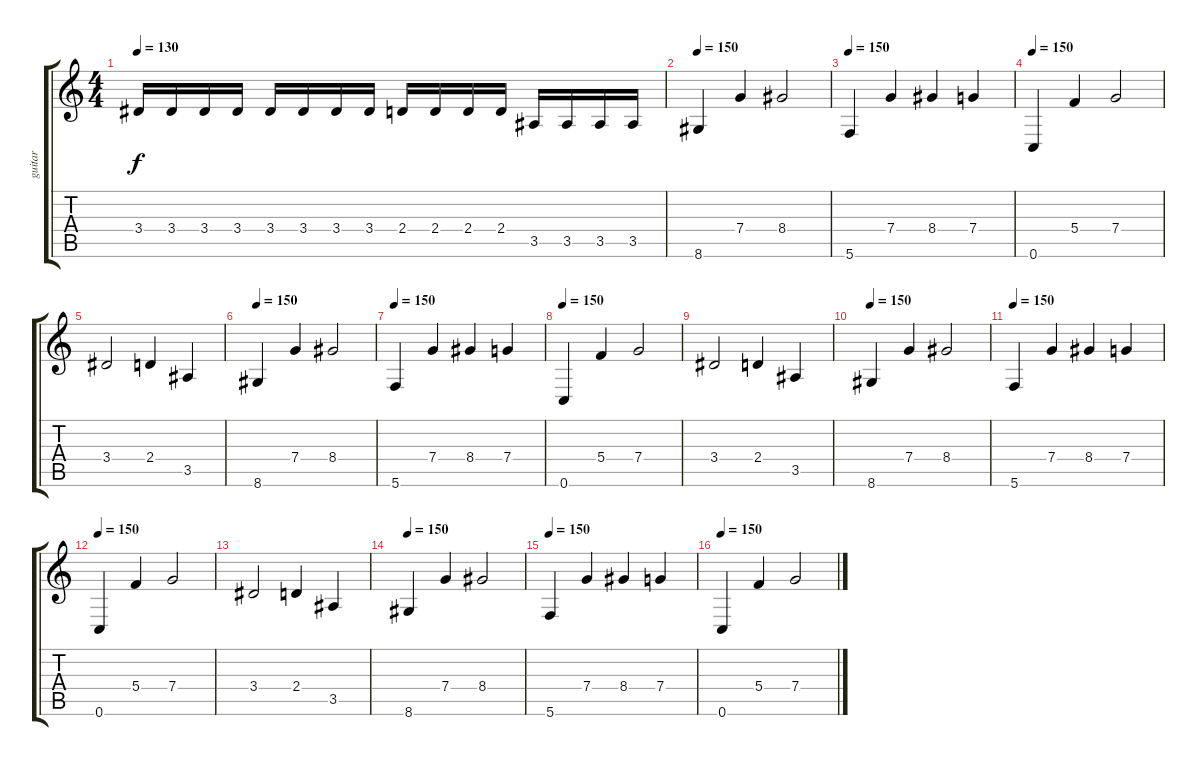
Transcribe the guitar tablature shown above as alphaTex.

\track ("guitar" "guitar") {instrument distortionguitar}
\staff {score tabs}
\tuning (D4 A3 F3 C3 G2 C2) {hide}
\ts (4 4)
\tempo 130
\clef g2
\ks c
3.4.16{dy f} 3.4.16 3.4.16 3.4.16 3.4.16 3.4.16 3.4.16 3.4.16 2.4.16 2.4.16 2.4.16 2.4.16 3.5.16 3.5.16 3.5.16 3.5.16 |
\tempo 150
8.6.4 7.4.4 8.4.2 |
\tempo 150
5.6.4 7.4.4 8.4.4 7.4.4 |
\tempo 150
0.6.4 5.4.4 7.4.2 |
3.4.2 2.4.4 3.5.4 |
\tempo 150
8.6.4 7.4.4 8.4.2 |
\tempo 150
5.6.4 7.4.4 8.4.4 7.4.4 |
\tempo 150
0.6.4 5.4.4 7.4.2 |
3.4.2 2.4.4 3.5.4 |
\tempo 150
8.6.4 7.4.4 8.4.2 |
\tempo 150
5.6.4 7.4.4 8.4.4 7.4.4 |
\tempo 150
0.6.4 5.4.4 7.4.2 |
3.4.2 2.4.4 3.5.4 |
\tempo 150
8.6.4 7.4.4 8.4.2 |
\tempo 150
5.6.4 7.4.4 8.4.4 7.4.4 |
\tempo 150
0.6.4 5.4.4 7.4.2
